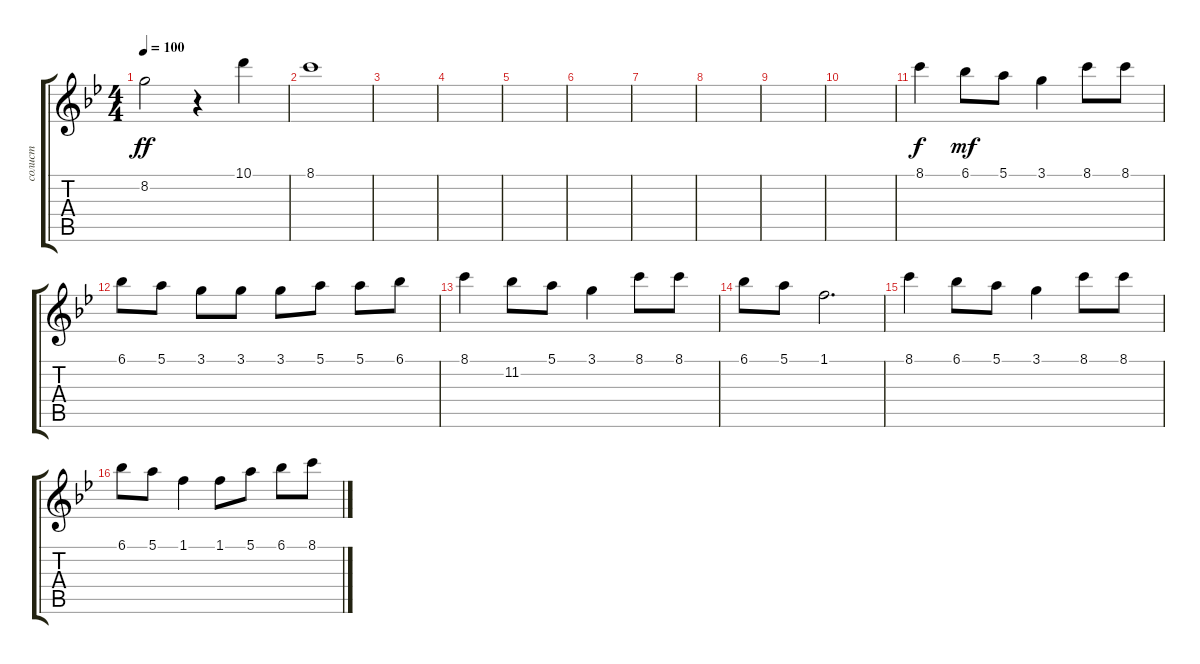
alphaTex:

\track ("солист" "солист") {instrument acousticguitarsteel}
\staff {score tabs}
\tuning (E4 B3 G3 D3 A2 E2) {hide}
\ts (4 4)
\tempo 100
\clef g2
\ks gminor
8.2.2{dy ff} r.4 10.1.4 |
8.1.1 |
|
|
|
|
|
|
|
|
8.1.4{dy f} 6.1.8{dy mf} 5.1.8 3.1.4 8.1.8 8.1.8 |
6.1.8 5.1.8 3.1.8 3.1.8 3.1.8 5.1.8 5.1.8 6.1.8 |
8.1.4 11.2.8 5.1.8 3.1.4 8.1.8 8.1.8 |
6.1.8 5.1.8 1.1.2{d} |
8.1.4 6.1.8 5.1.8 3.1.4 8.1.8 8.1.8 |
6.1.8 5.1.8 1.1.4 1.1.8 5.1.8 6.1.8 8.1.8
